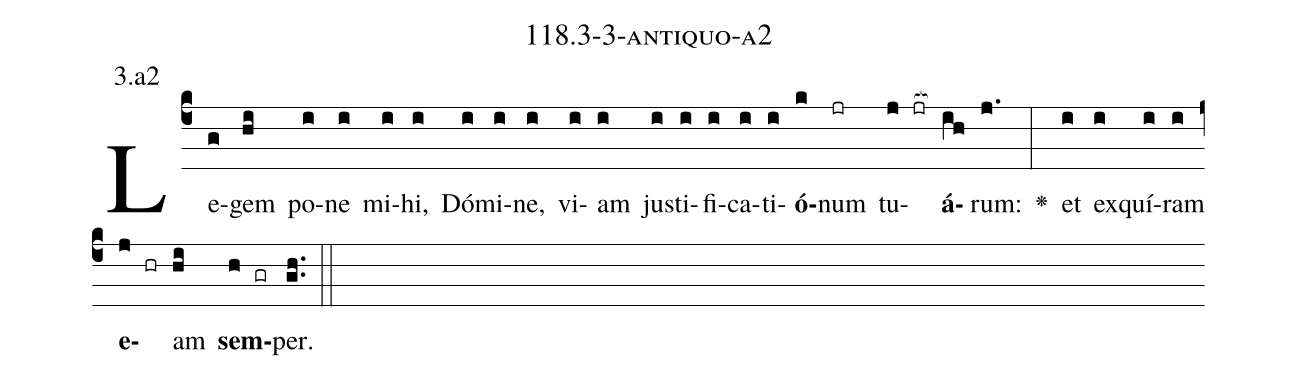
name: 118.3-3-antiquo-a2;
annotation: 3.a2;
%%
(c4)Le(g)gem(hi) po(i)ne(i) mi(i)hi,(i) Dó(i)mi(i)ne,(i) vi(i)am(i) jus(i)ti(i)fi(i)ca(i)ti(i)<b>ó</b>(k)num(jr) tu(j jr[ocb:1{])<b>á</b>(ih[ocb:0}])rum:(j.) <v>\greheightstar</v>(:) et(i) ex(i)quí(i)ram(i) <b>e</b>(j hr)am(hi) <b>sem</b>(h gr)per.(gh..) (::)


%E(i) u(i) o(j) u(hi) a(h) e.(gh..) (::)
